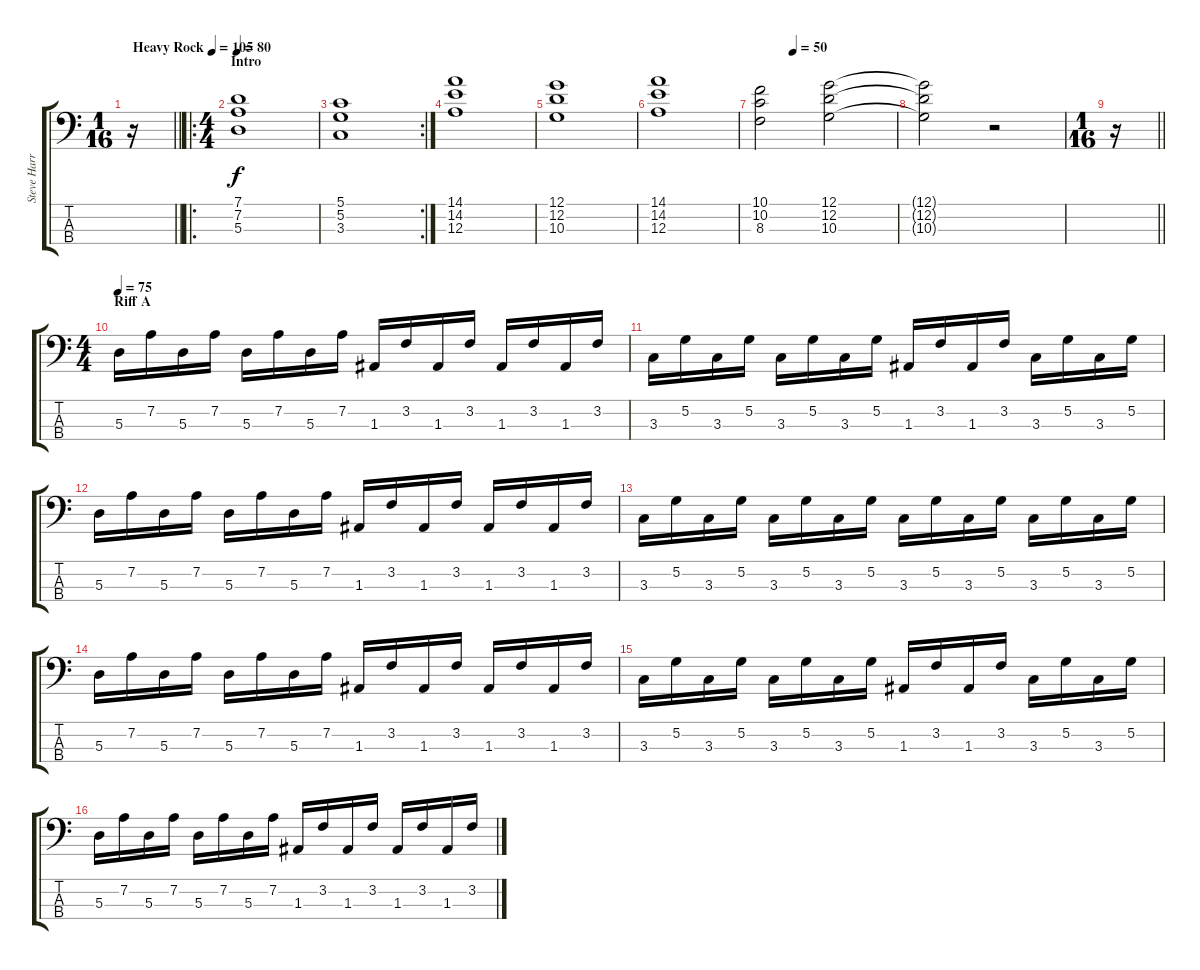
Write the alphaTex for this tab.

\track ("Steve Harris" "Steve Harr") {instrument electricbassfinger}
\staff {score tabs}
\tuning (G2 D2 A1 E1) {hide}
\ts (1 16)
\tempo (105 "Heavy Rock")
\clef f4
\barLineRight lightlight
\ks c
r.16{dy f instrument electricbassfinger} |
\ro
\ts (4 4)
\section ("" "Intro")
\tempo 80
(7.1 7.2 5.3).1 |
\rc 2
(5.1 5.2 3.3).1 |
(14.1 14.2 12.3).1 |
(12.1 12.2 10.3).1 |
(14.1 14.2 12.3).1 |
\tempo (50 0.25)
(10.1 10.2 8.3).2 (12.1 12.2 10.3).2 |
(12.1{t} 12.2{t} 10.3{t}).2 r.2 |
\ts (1 16)
\barLineRight lightlight
r.16 |
\ts (4 4)
\section ("" "Riff A")
\tempo 75
5.3.16 7.2.16 5.3.16 7.2.16 5.3.16 7.2.16 5.3.16 7.2.16 1.3.16 3.2.16 1.3.16 3.2.16 1.3.16 3.2.16 1.3.16 3.2.16 |
3.3.16 5.2.16 3.3.16 5.2.16 3.3.16 5.2.16 3.3.16 5.2.16 1.3.16 3.2.16 1.3.16 3.2.16 3.3.16 5.2.16 3.3.16 5.2.16 |
5.3.16 7.2.16 5.3.16 7.2.16 5.3.16 7.2.16 5.3.16 7.2.16 1.3.16 3.2.16 1.3.16 3.2.16 1.3.16 3.2.16 1.3.16 3.2.16 |
3.3.16 5.2.16 3.3.16 5.2.16 3.3.16 5.2.16 3.3.16 5.2.16 3.3.16 5.2.16 3.3.16 5.2.16 3.3.16 5.2.16 3.3.16 5.2.16 |
5.3.16 7.2.16 5.3.16 7.2.16 5.3.16 7.2.16 5.3.16 7.2.16 1.3.16 3.2.16 1.3.16 3.2.16 1.3.16 3.2.16 1.3.16 3.2.16 |
3.3.16 5.2.16 3.3.16 5.2.16 3.3.16 5.2.16 3.3.16 5.2.16 1.3.16 3.2.16 1.3.16 3.2.16 3.3.16 5.2.16 3.3.16 5.2.16 |
5.3.16 7.2.16 5.3.16 7.2.16 5.3.16 7.2.16 5.3.16 7.2.16 1.3.16 3.2.16 1.3.16 3.2.16 1.3.16 3.2.16 1.3.16 3.2.16
